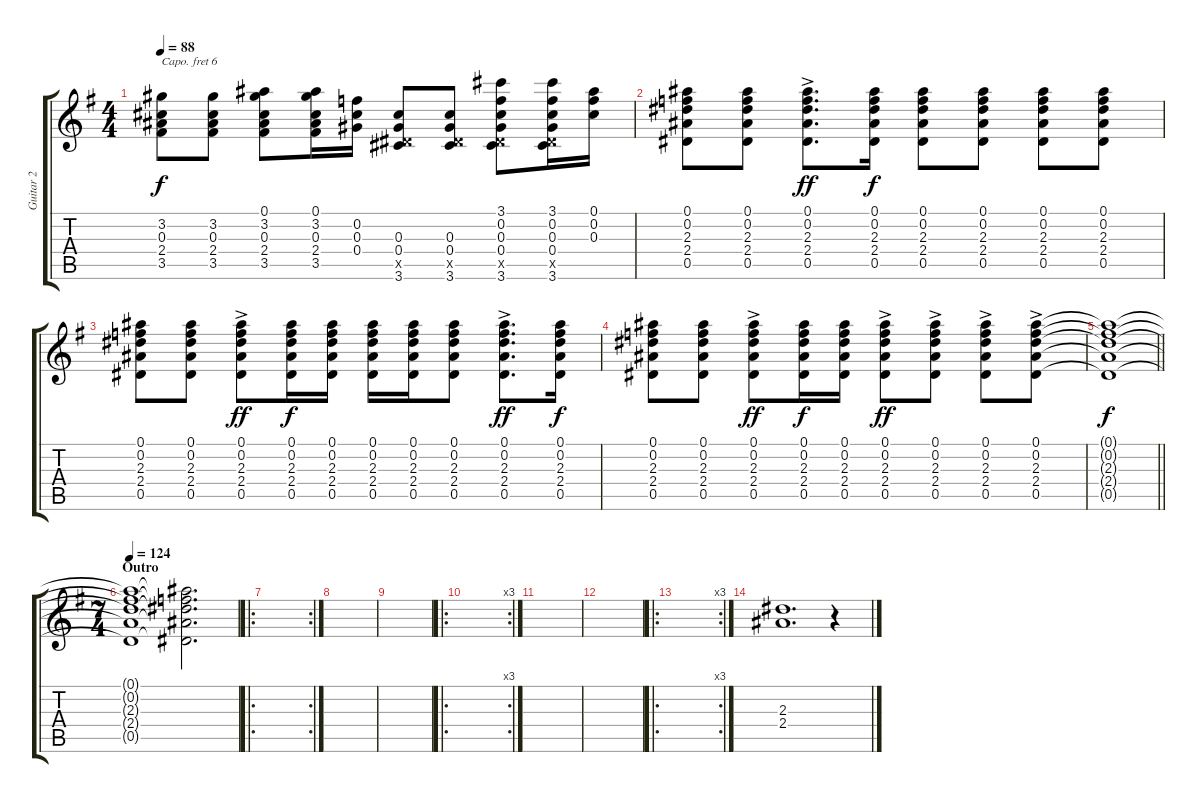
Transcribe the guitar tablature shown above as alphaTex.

\track ("Guitar 2" "Guitar 2") {instrument acousticguitarsteel}
\staff {score tabs}
\capo 6
\tuning (E4 B3 G3 D3 A2 E2) {hide}
\ts (4 4)
\tempo 88
\clef g2
\ks g
(3.2 0.3 2.4 3.5).8{dy f} (3.2 0.3 2.4 3.5).8 (0.1 3.2 0.3 2.4 3.5).8 (0.1 3.2 0.3 2.4 3.5).16 (0.2 0.3 0.4).16 (0.3 0.4 0.5{x} 3.6).8 (0.3 0.4 0.5{x} 3.6).8 (3.1 0.2 0.3 0.4 0.5{x} 3.6).8 (3.1 0.2 0.3 0.4 0.5{x} 3.6).16 (0.1 0.2 0.3).16 |
(0.1 0.2 2.3 2.4 0.5).8{volume 13} (0.1 0.2 2.3 2.4 0.5).8 (0.1 0.2{ac} 2.3{ac} 2.4{ac} 0.5{ac}).8{d dy ff} (0.1 0.2 2.3 2.4 0.5).16{dy f} (0.1 0.2 2.3 2.4 0.5).8 (0.1 0.2 2.3 2.4 0.5).8 (0.1 0.2 2.3 2.4 0.5).8 (0.1 0.2 2.3 2.4 0.5).8 |
(0.1 0.2 2.3 2.4 0.5).8 (0.1 0.2 2.3 2.4 0.5).8 (0.1 0.2{ac} 2.3{ac} 2.4{ac} 0.5{ac}).8{dy ff} (0.1 0.2 2.3 2.4 0.5).16{dy f} (0.1 0.2 2.3 2.4 0.5).16 (0.1 0.2 2.3 2.4 0.5).16 (0.1 0.2 2.3 2.4 0.5).16 (0.1 0.2 2.3 2.4 0.5).8 (0.1{ac} 0.2{ac} 2.3{ac} 2.4{ac} 0.5{ac}).8{d dy ff} (0.1 0.2 2.3 2.4 0.5).16{dy f} |
(0.1 0.2 2.3 2.4 0.5).8 (0.1 0.2 2.3 2.4 0.5).8 (0.1 0.2{ac} 2.3{ac} 2.4{ac} 0.5{ac}).8{dy ff} (0.1 0.2 2.3 2.4 0.5).16{dy f} (0.1 0.2 2.3 2.4 0.5).16 (0.1 0.2{ac} 2.3{ac} 2.4{ac} 0.5{ac}).8{dy ff} (0.1{ac} 0.2{ac} 2.3{ac} 2.4{ac} 0.5{ac}).8 (0.1{ac} 0.2{ac} 2.3{ac} 2.4{ac} 0.5{ac}).8 (0.1{ac} 0.2{ac} 2.3{ac} 2.4{ac} 0.5{ac}).8 |
\barLineRight lightlight
(0.1{t} 0.2{t} 2.3{t} 2.4{t} 0.5{t}).1{dy f} |
\ts (7 4)
\section ("" "Outro")
\tempo 124
(0.1{t} 0.2{t} 2.3{t} 2.4{t} 0.5{t}).1 (0.1{t} 0.2{t} 2.3{t} 2.4{t} 0.5{t}).2{d} |
\ro
\rc 2
|
|
|
\ro
\rc 3
|
|
|
\ro
\rc 3
|
(2.3 2.4).1{d} r.4
